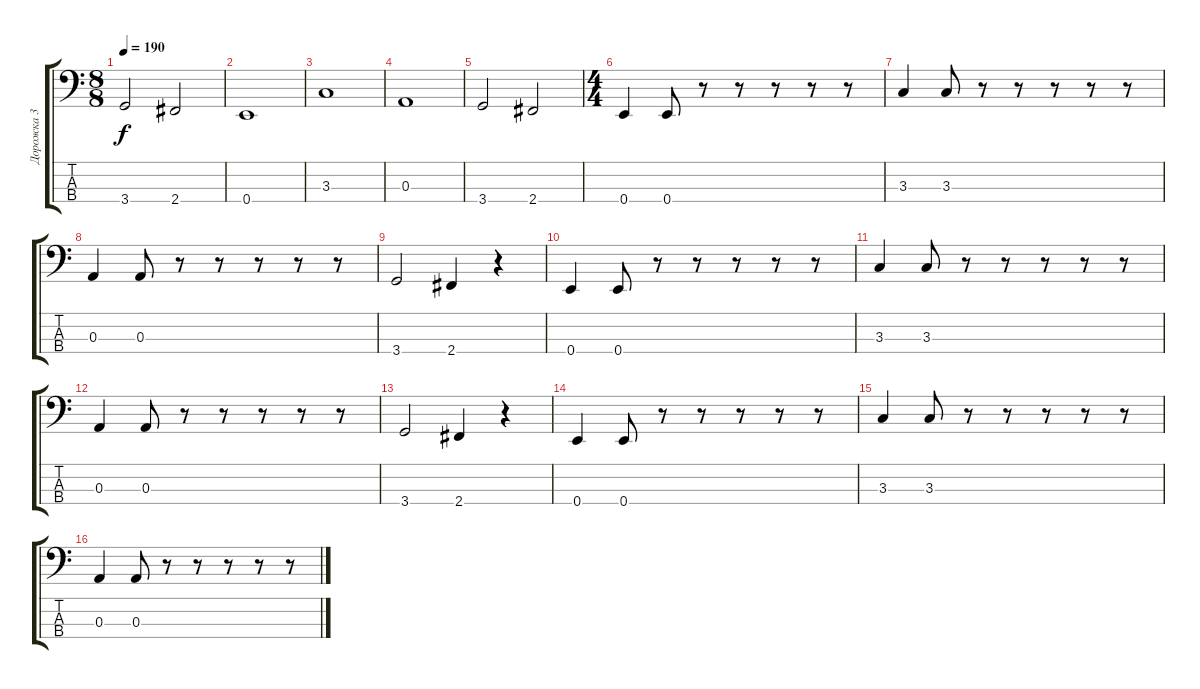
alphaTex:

\track ("Дорожка 3" "Дорожка 3") {instrument electricbassfinger}
\staff {score tabs}
\tuning (G2 D2 A1 E1) {hide}
\ts (8 8)
\tempo 190
\clef f4
\ks c
3.4.2{dy f} 2.4.2 |
0.4.1 |
3.3.1 |
0.3.1 |
3.4.2 2.4.2 |
\ts (4 4)
0.4.4 0.4.8 r.8 r.8 r.8 r.8 r.8 |
3.3.4 3.3.8 r.8 r.8 r.8 r.8 r.8 |
0.3.4 0.3.8 r.8 r.8 r.8 r.8 r.8 |
3.4.2 2.4.4 r.4 |
0.4.4 0.4.8 r.8 r.8 r.8 r.8 r.8 |
3.3.4 3.3.8 r.8 r.8 r.8 r.8 r.8 |
0.3.4 0.3.8 r.8 r.8 r.8 r.8 r.8 |
3.4.2 2.4.4 r.4 |
0.4.4 0.4.8 r.8 r.8 r.8 r.8 r.8 |
3.3.4 3.3.8 r.8 r.8 r.8 r.8 r.8 |
0.3.4 0.3.8 r.8 r.8 r.8 r.8 r.8
